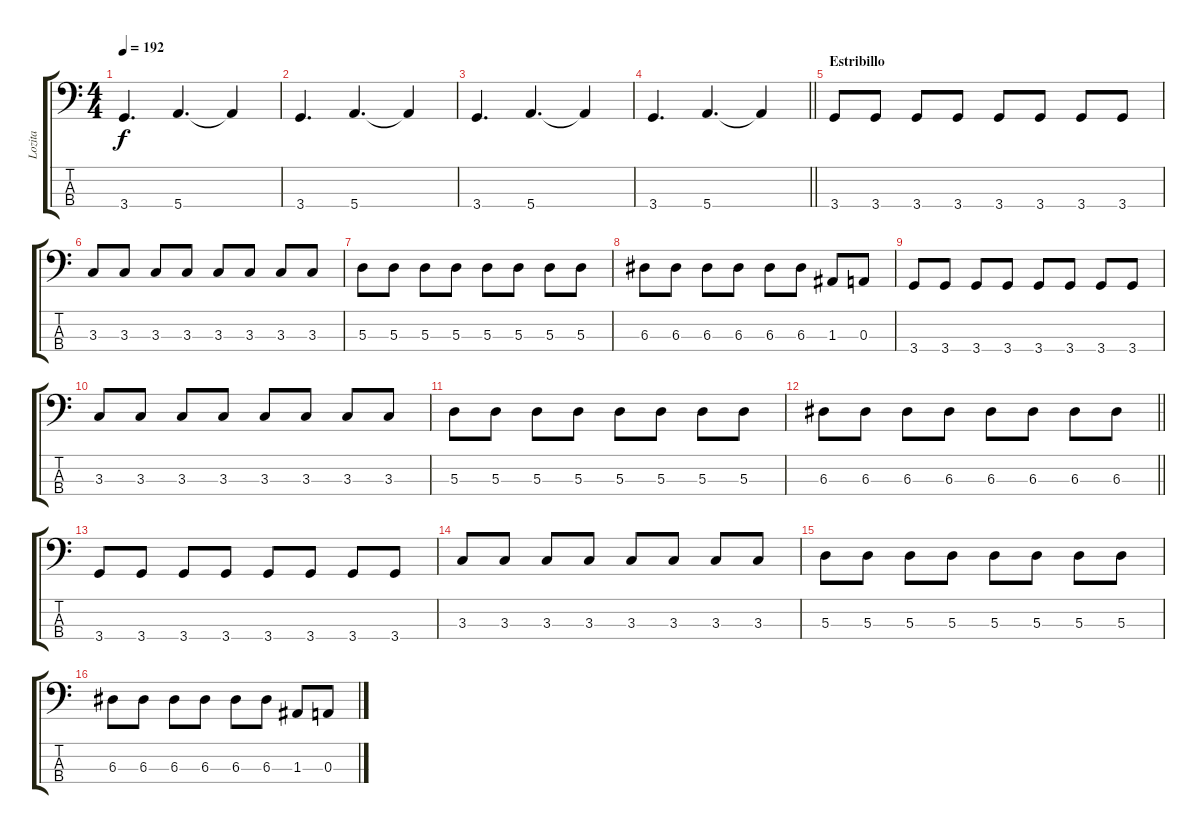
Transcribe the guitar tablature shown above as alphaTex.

\track ("Lozita" "Lozita") {instrument electricbassfinger}
\staff {score tabs}
\tuning (G2 D2 A1 E1) {hide}
\ts (4 4)
\tempo 192
\clef f4
\ks c
3.4.4{d dy f} 5.4.4{d} 5.4{t}.4 |
3.4.4{d} 5.4.4{d} 5.4{t}.4 |
3.4.4{d} 5.4.4{d} 5.4{t}.4 |
\barLineRight lightlight
3.4.4{d} 5.4.4{d} 5.4{t}.4 |
\section ("" "Estribillo")
3.4.8 3.4.8 3.4.8 3.4.8 3.4.8 3.4.8 3.4.8 3.4.8 |
3.3.8 3.3.8 3.3.8 3.3.8 3.3.8 3.3.8 3.3.8 3.3.8 |
5.3.8 5.3.8 5.3.8 5.3.8 5.3.8 5.3.8 5.3.8 5.3.8 |
6.3.8 6.3.8 6.3.8 6.3.8 6.3.8 6.3.8 1.3.8 0.3.8 |
3.4.8 3.4.8 3.4.8 3.4.8 3.4.8 3.4.8 3.4.8 3.4.8 |
3.3.8 3.3.8 3.3.8 3.3.8 3.3.8 3.3.8 3.3.8 3.3.8 |
5.3.8 5.3.8 5.3.8 5.3.8 5.3.8 5.3.8 5.3.8 5.3.8 |
\barLineRight lightlight
6.3.8 6.3.8 6.3.8 6.3.8 6.3.8 6.3.8 6.3.8 6.3.8 |
3.4.8 3.4.8 3.4.8 3.4.8 3.4.8 3.4.8 3.4.8 3.4.8 |
3.3.8 3.3.8 3.3.8 3.3.8 3.3.8 3.3.8 3.3.8 3.3.8 |
5.3.8 5.3.8 5.3.8 5.3.8 5.3.8 5.3.8 5.3.8 5.3.8 |
6.3.8 6.3.8 6.3.8 6.3.8 6.3.8 6.3.8 1.3.8 0.3.8
